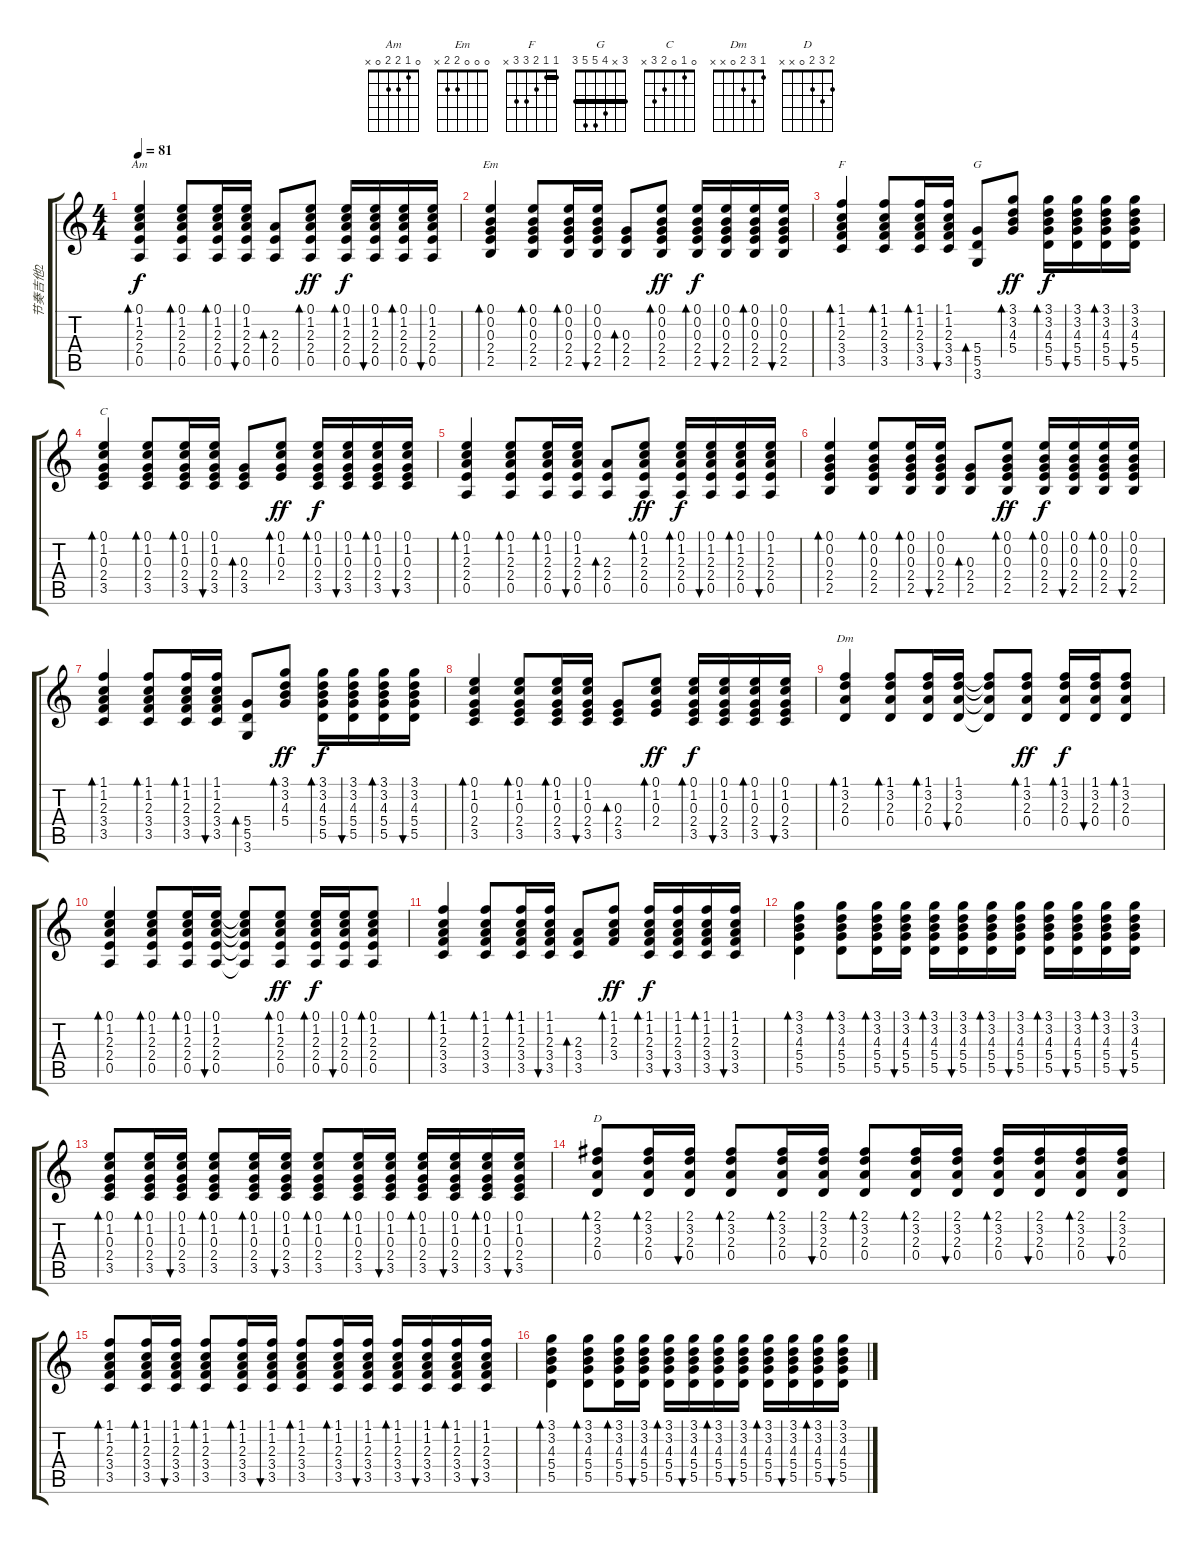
\track ("节奏吉他2" "节奏吉他2") {instrument acousticguitarsteel}
\staff {score tabs}
\tuning (E4 B3 G3 D3 A2 E2) {hide}
\chord ("Am" 0 1 2 2 0 x)
\chord ("Em" 0 0 0 2 2 x)
\chord ("F" 1 1 2 3 3 x) {barre 1}
\chord ("G" 3 x 4 5 5 3) {barre 3}
\chord ("C" 0 1 0 2 3 x)
\chord ("Dm" 1 3 2 0 x x)
\chord ("D" 2 3 2 0 x x)
\ts (4 4)
\tempo 81
\clef g2
\ks c
(0.1 1.2 2.3 2.4 0.5).4{bd 60 ch "Am" dy f} (0.1 1.2 2.3 2.4 0.5).8{bd 60} (0.1 1.2 2.3 2.4 0.5).16{bd 60} (0.1 1.2 2.3 2.4 0.5).16{bu 60} (2.3 2.4 0.5).8{bd 60} (0.1 1.2 2.3 2.4 0.5).8{bd 60 dy ff} (0.1 1.2 2.3 2.4 0.5).16{bd 60 dy f} (0.1 1.2 2.3 2.4 0.5).16{bu 60} (0.1 1.2 2.3 2.4 0.5).16{bd 60} (0.1 1.2 2.3 2.4 0.5).16{bu 60} |
(0.1 0.2 0.3 2.4 2.5).4{bd 60 ch "Em"} (0.1 0.2 0.3 2.4 2.5).8{bd 60} (0.1 0.2 0.3 2.4 2.5).16{bd 60} (0.1 0.2 0.3 2.4 2.5).16{bu 60} (0.3 2.4 2.5).8{bd 60} (0.1 0.2 0.3 2.4 2.5).8{bd 60 dy ff} (0.1 0.2 0.3 2.4 2.5).16{bd 60 dy f} (0.1 0.2 0.3 2.4 2.5).16{bu 60} (0.1 0.2 0.3 2.4 2.5).16{bd 60} (0.1 0.2 0.3 2.4 2.5).16{bu 60} |
(1.1 1.2 2.3 3.4 3.5).4{bd 60 ch "F"} (1.1 1.2 2.3 3.4 3.5).8{bd 60} (1.1 1.2 2.3 3.4 3.5).16{bd 60} (1.1 1.2 2.3 3.4 3.5).16{bu 60} (5.4 5.5 3.6).8{bd 60 ch "G"} (3.1 3.2 4.3 5.4).8{bd 60 dy ff} (3.1 3.2 4.3 5.4 5.5).16{bd 60 dy f} (3.1 3.2 4.3 5.4 5.5).16{bu 60} (3.1 3.2 4.3 5.4 5.5).16{bd 60} (3.1 3.2 4.3 5.4 5.5).16{bu 60} |
(0.1 1.2 0.3 2.4 3.5).4{bd 60 ch "C"} (0.1 1.2 0.3 2.4 3.5).8{bd 60} (0.1 1.2 0.3 2.4 3.5).16{bd 60} (0.1 1.2 0.3 2.4 3.5).16{bu 60} (0.3 2.4 3.5).8{bd 60} (0.1 1.2 0.3 2.4).8{bd 60 dy ff} (0.1 1.2 0.3 2.4 3.5).16{bd 60 dy f} (0.1 1.2 0.3 2.4 3.5).16{bu 60} (0.1 1.2 0.3 2.4 3.5).16{bd 60} (0.1 1.2 0.3 2.4 3.5).16{bu 60} |
(0.1 1.2 2.3 2.4 0.5).4{bd 60} (0.1 1.2 2.3 2.4 0.5).8{bd 60} (0.1 1.2 2.3 2.4 0.5).16{bd 60} (0.1 1.2 2.3 2.4 0.5).16{bu 60} (2.3 2.4 0.5).8{bd 60} (0.1 1.2 2.3 2.4 0.5).8{bd 60 dy ff} (0.1 1.2 2.3 2.4 0.5).16{bd 60 dy f} (0.1 1.2 2.3 2.4 0.5).16{bu 60} (0.1 1.2 2.3 2.4 0.5).16{bd 60} (0.1 1.2 2.3 2.4 0.5).16{bu 60} |
(0.1 0.2 0.3 2.4 2.5).4{bd 60} (0.1 0.2 0.3 2.4 2.5).8{bd 60} (0.1 0.2 0.3 2.4 2.5).16{bd 60} (0.1 0.2 0.3 2.4 2.5).16{bu 60} (0.3 2.4 2.5).8{bd 60} (0.1 0.2 0.3 2.4 2.5).8{bd 60 dy ff} (0.1 0.2 0.3 2.4 2.5).16{bd 60 dy f} (0.1 0.2 0.3 2.4 2.5).16{bu 60} (0.1 0.2 0.3 2.4 2.5).16{bd 60} (0.1 0.2 0.3 2.4 2.5).16{bu 60} |
(1.1 1.2 2.3 3.4 3.5).4{bd 60} (1.1 1.2 2.3 3.4 3.5).8{bd 60} (1.1 1.2 2.3 3.4 3.5).16{bd 60} (1.1 1.2 2.3 3.4 3.5).16{bu 60} (5.4 5.5 3.6).8{bd 60} (3.1 3.2 4.3 5.4).8{bd 60 dy ff} (3.1 3.2 4.3 5.4 5.5).16{bd 60 dy f} (3.1 3.2 4.3 5.4 5.5).16{bu 60} (3.1 3.2 4.3 5.4 5.5).16{bd 60} (3.1 3.2 4.3 5.4 5.5).16{bu 60} |
(0.1 1.2 0.3 2.4 3.5).4{bd 60} (0.1 1.2 0.3 2.4 3.5).8{bd 60} (0.1 1.2 0.3 2.4 3.5).16{bd 60} (0.1 1.2 0.3 2.4 3.5).16{bu 60} (0.3 2.4 3.5).8{bd 60} (0.1 1.2 0.3 2.4).8{bd 60 dy ff} (0.1 1.2 0.3 2.4 3.5).16{bd 60 dy f} (0.1 1.2 0.3 2.4 3.5).16{bu 60} (0.1 1.2 0.3 2.4 3.5).16{bd 60} (0.1 1.2 0.3 2.4 3.5).16{bu 60} |
(1.1 3.2 2.3 0.4).4{bd 60 ch "Dm"} (1.1 3.2 2.3 0.4).8{bd 60} (1.1 3.2 2.3 0.4).16{bd 60} (1.1 3.2 2.3 0.4).16{bu 60} (1.1{t} 3.2{t} 2.3{t} 0.4{t}).8 (1.1 3.2 2.3 0.4).8{bd 60 dy ff} (1.1 3.2 2.3 0.4).16{bd 60 dy f} (1.1 3.2 2.3 0.4).16{bu 60} (1.1 3.2 2.3 0.4).8{bd 60} |
(0.1 1.2 2.3 2.4 0.5).4{bd 60} (0.1 1.2 2.3 2.4 0.5).8{bd 60} (0.1 1.2 2.3 2.4 0.5).16{bd 60} (0.1 1.2 2.3 2.4 0.5).16{bu 60} (0.1{t} 1.2{t} 2.3{t} 2.4{t} 0.5{t}).8 (0.1 1.2 2.3 2.4 0.5).8{bd 60 dy ff} (0.1 1.2 2.3 2.4 0.5).16{bd 60 dy f} (0.1 1.2 2.3 2.4 0.5).16{bu 60} (0.1 1.2 2.3 2.4 0.5).8{bd 60} |
(1.1 1.2 2.3 3.4 3.5).4{bd 60} (1.1 1.2 2.3 3.4 3.5).8{bd 60} (1.1 1.2 2.3 3.4 3.5).16{bd 60} (1.1 1.2 2.3 3.4 3.5).16{bu 60} (2.3 3.4 3.5).8{bd 60} (1.1 1.2 2.3 3.4).8{bd 60 dy ff} (1.1 1.2 2.3 3.4 3.5).16{bd 60 dy f} (1.1 1.2 2.3 3.4 3.5).16{bu 60} (1.1 1.2 2.3 3.4 3.5).16{bd 60} (1.1 1.2 2.3 3.4 3.5).16{bu 60} |
(3.1 3.2 4.3 5.4 5.5).4{bd 60} (3.1 3.2 4.3 5.4 5.5).8{bd 60} (3.1 3.2 4.3 5.4 5.5).16{bd 60} (3.1 3.2 4.3 5.4 5.5).16{bu 60} (3.1 3.2 4.3 5.4 5.5).16{bd 60} (3.1 3.2 4.3 5.4 5.5).16{bu 60} (3.1 3.2 4.3 5.4 5.5).16{bd 60} (3.1 3.2 4.3 5.4 5.5).16{bu 60} (3.1 3.2 4.3 5.4 5.5).16{bd 60} (3.1 3.2 4.3 5.4 5.5).16{bu 60} (3.1 3.2 4.3 5.4 5.5).16{bd 60} (3.1 3.2 4.3 5.4 5.5).16{bu 60} |
(0.1 1.2 0.3 2.4 3.5).8{bd 60} (0.1 1.2 0.3 2.4 3.5).16{bd 60} (0.1 1.2 0.3 2.4 3.5).16{bu 60} (0.1 1.2 0.3 2.4 3.5).8{bd 60} (0.1 1.2 0.3 2.4 3.5).16{bd 60} (0.1 1.2 0.3 2.4 3.5).16{bu 60} (0.1 1.2 0.3 2.4 3.5).8{bd 60} (0.1 1.2 0.3 2.4 3.5).16{bd 60} (0.1 1.2 0.3 2.4 3.5).16{bu 60} (0.1 1.2 0.3 2.4 3.5).16{bd 60} (0.1 1.2 0.3 2.4 3.5).16{bu 60} (0.1 1.2 0.3 2.4 3.5).16{bd 60} (0.1 1.2 0.3 2.4 3.5).16{bu 60} |
(2.1 3.2 2.3 0.4).8{bd 60 ch "D"} (2.1 3.2 2.3 0.4).16{bd 60} (2.1 3.2 2.3 0.4).16{bu 60} (2.1 3.2 2.3 0.4).8{bd 60} (2.1 3.2 2.3 0.4).16{bd 60} (2.1 3.2 2.3 0.4).16{bu 60} (2.1 3.2 2.3 0.4).8{bd 60} (2.1 3.2 2.3 0.4).16{bd 60} (2.1 3.2 2.3 0.4).16{bu 60} (2.1 3.2 2.3 0.4).16{bd 60} (2.1 3.2 2.3 0.4).16{bu 60} (2.1 3.2 2.3 0.4).16{bd 60} (2.1 3.2 2.3 0.4).16{bu 60} |
(1.1 1.2 2.3 3.4 3.5).8{bd 60} (1.1 1.2 2.3 3.4 3.5).16{bd 60} (1.1 1.2 2.3 3.4 3.5).16{bu 60} (1.1 1.2 2.3 3.4 3.5).8{bd 60} (1.1 1.2 2.3 3.4 3.5).16{bd 60} (1.1 1.2 2.3 3.4 3.5).16{bu 60} (1.1 1.2 2.3 3.4 3.5).8{bd 60} (1.1 1.2 2.3 3.4 3.5).16{bd 60} (1.1 1.2 2.3 3.4 3.5).16{bu 60} (1.1 1.2 2.3 3.4 3.5).16{bd 60} (1.1 1.2 2.3 3.4 3.5).16{bu 60} (1.1 1.2 2.3 3.4 3.5).16{bd 60} (1.1 1.2 2.3 3.4 3.5).16{bu 60} |
(3.1 3.2 4.3 5.4 5.5).4{bd 60} (3.1 3.2 4.3 5.4 5.5).8{bd 60} (3.1 3.2 4.3 5.4 5.5).16{bd 60} (3.1 3.2 4.3 5.4 5.5).16{bu 60} (3.1 3.2 4.3 5.4 5.5).16{bd 60} (3.1 3.2 4.3 5.4 5.5).16{bu 60} (3.1 3.2 4.3 5.4 5.5).16{bd 60} (3.1 3.2 4.3 5.4 5.5).16{bu 60} (3.1 3.2 4.3 5.4 5.5).16{bd 60} (3.1 3.2 4.3 5.4 5.5).16{bu 60} (3.1 3.2 4.3 5.4 5.5).16{bd 60} (3.1 3.2 4.3 5.4 5.5).16{bu 60}
